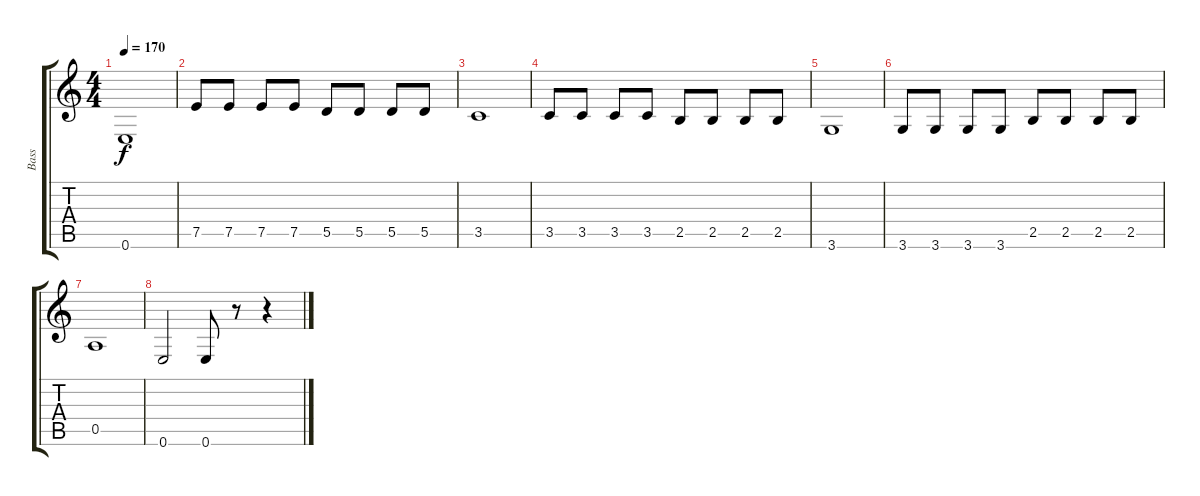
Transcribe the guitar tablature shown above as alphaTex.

\track ("Bass" "Bass") {instrument electricbassfinger}
\staff {score tabs}
\tuning (E4 B3 G3 D3 A2 E2) {hide}
\ts (4 4)
\tempo 170
\clef g2
\ks c
0.6.1{dy f} |
7.5.8 7.5.8 7.5.8 7.5.8 5.5.8 5.5.8 5.5.8 5.5.8 |
3.5.1 |
3.5.8 3.5.8 3.5.8 3.5.8 2.5.8 2.5.8 2.5.8 2.5.8 |
3.6.1 |
3.6.8 3.6.8 3.6.8 3.6.8 2.5.8 2.5.8 2.5.8 2.5.8 |
0.5.1 |
0.6.2 0.6.8 r.8 r.4
